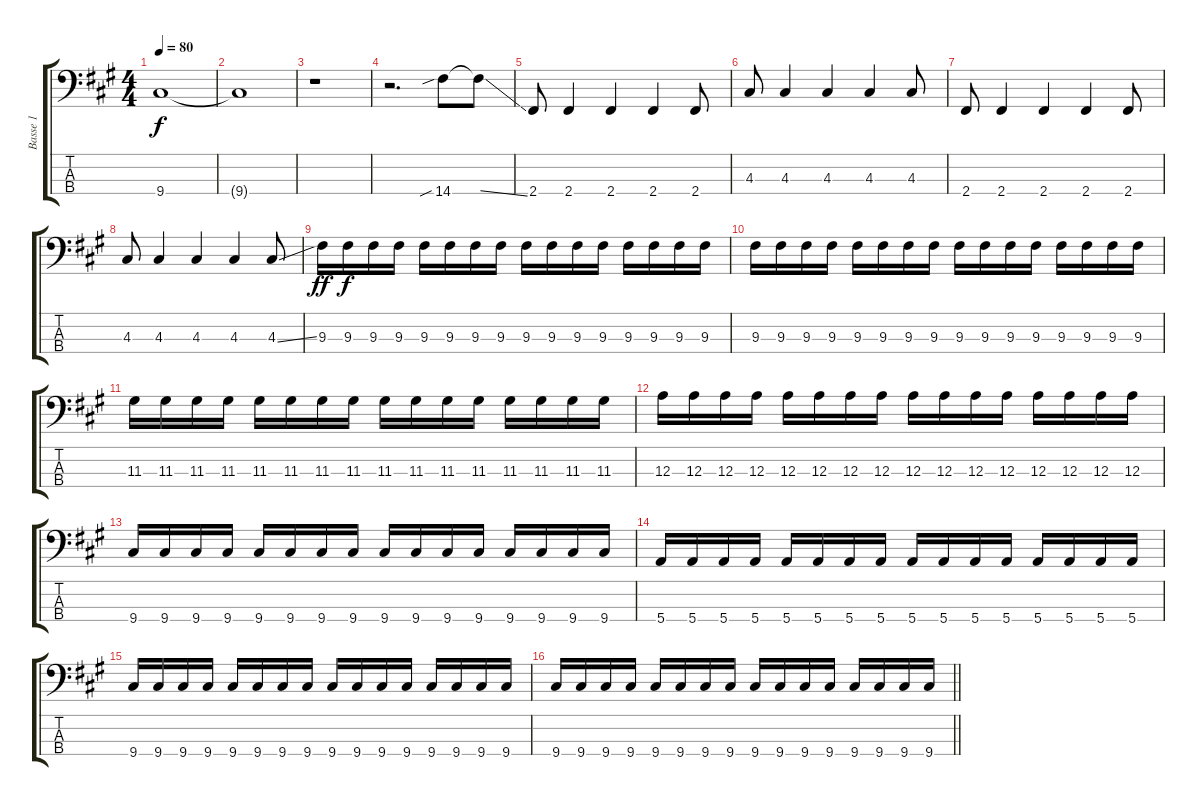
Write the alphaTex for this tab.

\track ("Basse 1" "Basse 1") {instrument electricbassfinger}
\staff {score tabs}
\tuning (G2 D2 A1 E1) {hide}
\ts (4 4)
\tempo 80
\clef f4
\ks a
9.4{t}.1{dy f} |
9.4{t}.1 |
r.1 |
r.2{d volume 16} 14.4{sib}.8 14.4{ss t}.8 |
2.4.8 2.4.4 2.4.4 2.4.4 2.4.8 |
4.3.8 4.3.4 4.3.4 4.3.4 4.3.8 |
2.4.8 2.4.4 2.4.4 2.4.4 2.4.8 |
4.3.8 4.3.4 4.3.4 4.3.4 4.3{ss}.8 |
9.3.16{dy ff} 9.3.16{dy f} 9.3.16 9.3.16 9.3.16 9.3.16 9.3.16 9.3.16 9.3.16 9.3.16 9.3.16 9.3.16 9.3.16 9.3.16 9.3.16 9.3.16 |
9.3.16 9.3.16 9.3.16 9.3.16 9.3.16 9.3.16 9.3.16 9.3.16 9.3.16 9.3.16 9.3.16 9.3.16 9.3.16 9.3.16 9.3.16 9.3.16 |
11.3.16 11.3.16 11.3.16 11.3.16 11.3.16 11.3.16 11.3.16 11.3.16 11.3.16 11.3.16 11.3.16 11.3.16 11.3.16 11.3.16 11.3.16 11.3.16 |
12.3.16 12.3.16 12.3.16 12.3.16 12.3.16 12.3.16 12.3.16 12.3.16 12.3.16 12.3.16 12.3.16 12.3.16 12.3.16 12.3.16 12.3.16 12.3.16 |
9.4.16 9.4.16 9.4.16 9.4.16 9.4.16 9.4.16 9.4.16 9.4.16 9.4.16 9.4.16 9.4.16 9.4.16 9.4.16 9.4.16 9.4.16 9.4.16 |
5.4.16 5.4.16 5.4.16 5.4.16 5.4.16 5.4.16 5.4.16 5.4.16 5.4.16 5.4.16 5.4.16 5.4.16 5.4.16 5.4.16 5.4.16 5.4.16 |
9.4.16 9.4.16 9.4.16 9.4.16 9.4.16 9.4.16 9.4.16 9.4.16 9.4.16 9.4.16 9.4.16 9.4.16 9.4.16 9.4.16 9.4.16 9.4.16 |
\barLineRight lightlight
9.4.16 9.4.16 9.4.16 9.4.16 9.4.16 9.4.16 9.4.16 9.4.16 9.4.16 9.4.16 9.4.16 9.4.16 9.4.16 9.4.16 9.4.16 9.4.16
